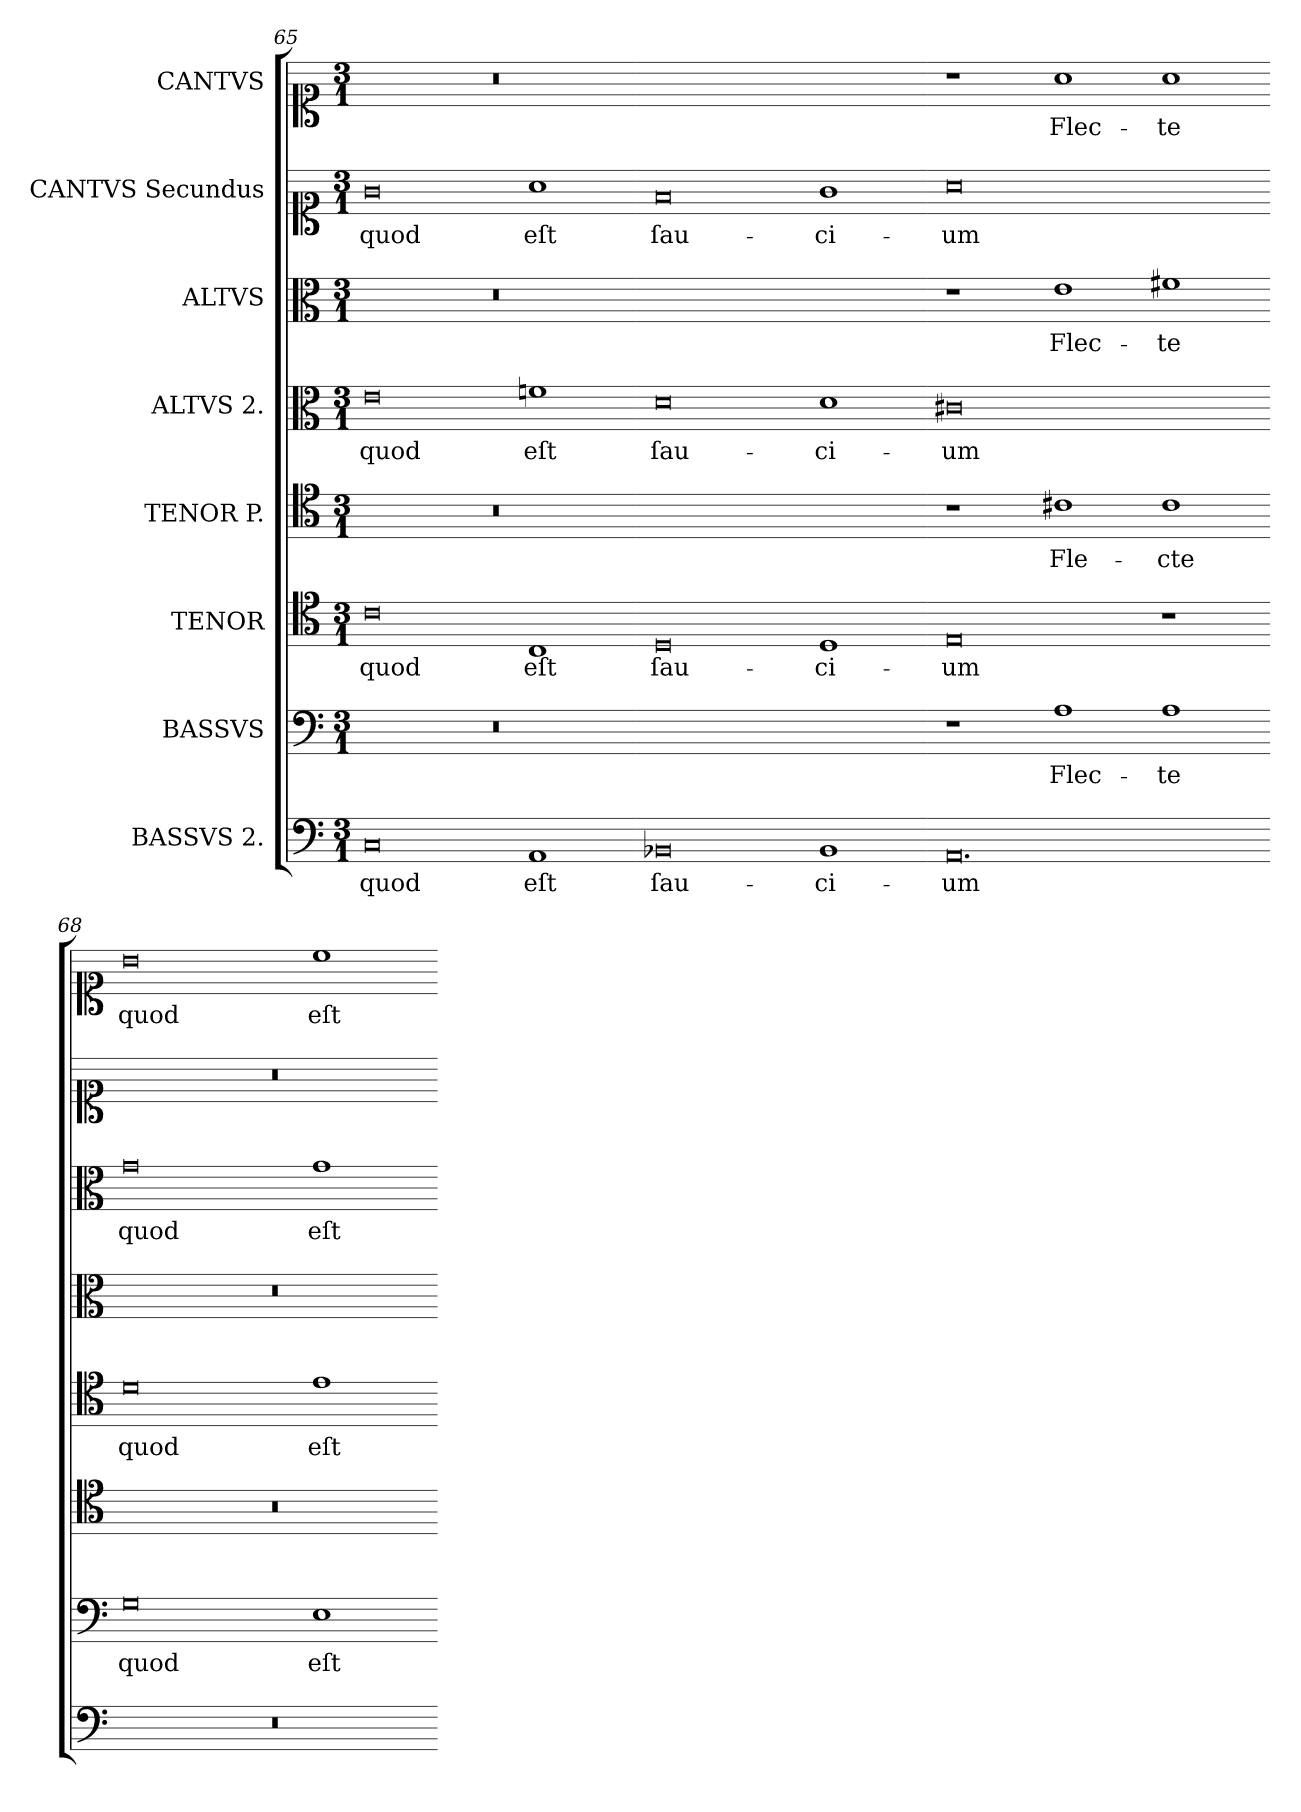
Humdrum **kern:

**kern	**text	**kern	**text	**kern	**text	**kern	**text	**kern	**text	**kern	**text	**kern	**text	**kern	**text
*part8	*part8	*part7	*part7	*part6	*part6	*part5	*part5	*part4	*part4	*part3	*part3	*part2	*part2	*part1	*part1
*staff8	*staff8	*staff7	*staff7	*staff6	*staff6	*staff5	*staff5	*staff4	*staff4	*staff3	*staff3	*staff2	*staff2	*staff1	*staff1
*I"BASSVS 2.	*	*I"BASSVS	*	*I"TENOR	*	*I"TENOR P.	*	*I"ALTVS 2.	*	*I"ALTVS	*	*I"CANTVS Secundus	*	*I"CANTVS	*
*clefF4	*	*clefF4	*	*clefC4	*	*clefC4	*	*clefC3	*	*clefC3	*	*clefC1	*	*clefC1	*
*k[]	*	*k[]	*	*k[]	*	*k[]	*	*k[]	*	*k[]	*	*k[]	*	*k[]	*
*M3/1	*	*M3/1	*	*M3/1	*	*M3/1	*	*M3/1	*	*M3/1	*	*M3/1	*	*M3/1	*
=65	=65	=65	=65	=65	=65	=65	=65	=65	=65	=65	=65	=65	=65	=65	=65
!	!	!LO:N:vis=00	!	!	!	!	!	!	!	!LO:N:vis=00	!	!	!	!LO:N:vis=00	!
0C	quod	1%3r	.	0c	quod	1%3r	.	0e	quod	1%3r	.	0g	quod	1%3r	.
1AA	eſt	.	.	1C	eſt	.	.	1fn	eſt	.	.	1a	eſt	.	.
=66-	=66-	=66-	=66-	=66-	=66-	=66-	=66-	=66-	=66-	=66-	=66-	=66-	=66-	=66-	=66-
0BB-X	ſau-	1%3ryy	.	0D	ſau-	1%3ryy	.	0d	ſau-	1%3ryy	.	0f	ſau-	1%3ryy	.
1BB-	-ci-	.	.	1D	-ci-	.	.	1d	-ci-	.	.	1g	-ci-	.	.
=67-	=67-	=67-	=67-	=67-	=67-	=67-	=67-	=67-	=67-	=67-	=67-	=67-	=67-	=67-	=67-
!	!	!	!	!	!	!	!	!LO:N:vis=0	!	!	!	!LO:N:vis=0	!	!	!
0.AA	-um	1r	.	0E	-um	1r	.	0.c#X	-um	1r	.	0.a	-um	1r	.
.	.	1A	Flec-	.	.	1c#X	Fle-	.	.	1e	Flec-	.	.	1a	Flec-
.	.	1A	-te	1r	.	1c#	-cte	.	.	1f#X	-te	.	.	1a	-te
=68-	=68-	=68-	=68-	=68-	=68-	=68-	=68-	=68-	=68-	=68-	=68-	=68-	=68-	=68-	=68-
!LO:N:vis=00	!	!	!	!LO:N:vis=00	!	!	!	!LO:N:vis=00	!	!	!	!LO:N:vis=00	!	!	!
1%3r	.	0G	quod	1%3r	.	0d	quod	1%3r	.	0g	quod	1%3r	.	0b	quod
.	.	1E	eſt	.	.	1e	eſt	.	.	1g	eſt	.	.	1cc	eſt
=-	=-	=-	=-	=-	=-	=-	=-	=-	=-	=-	=-	=-	=-	=-	=-
*-	*-	*-	*-	*-	*-	*-	*-	*-	*-	*-	*-	*-	*-	*-	*-
